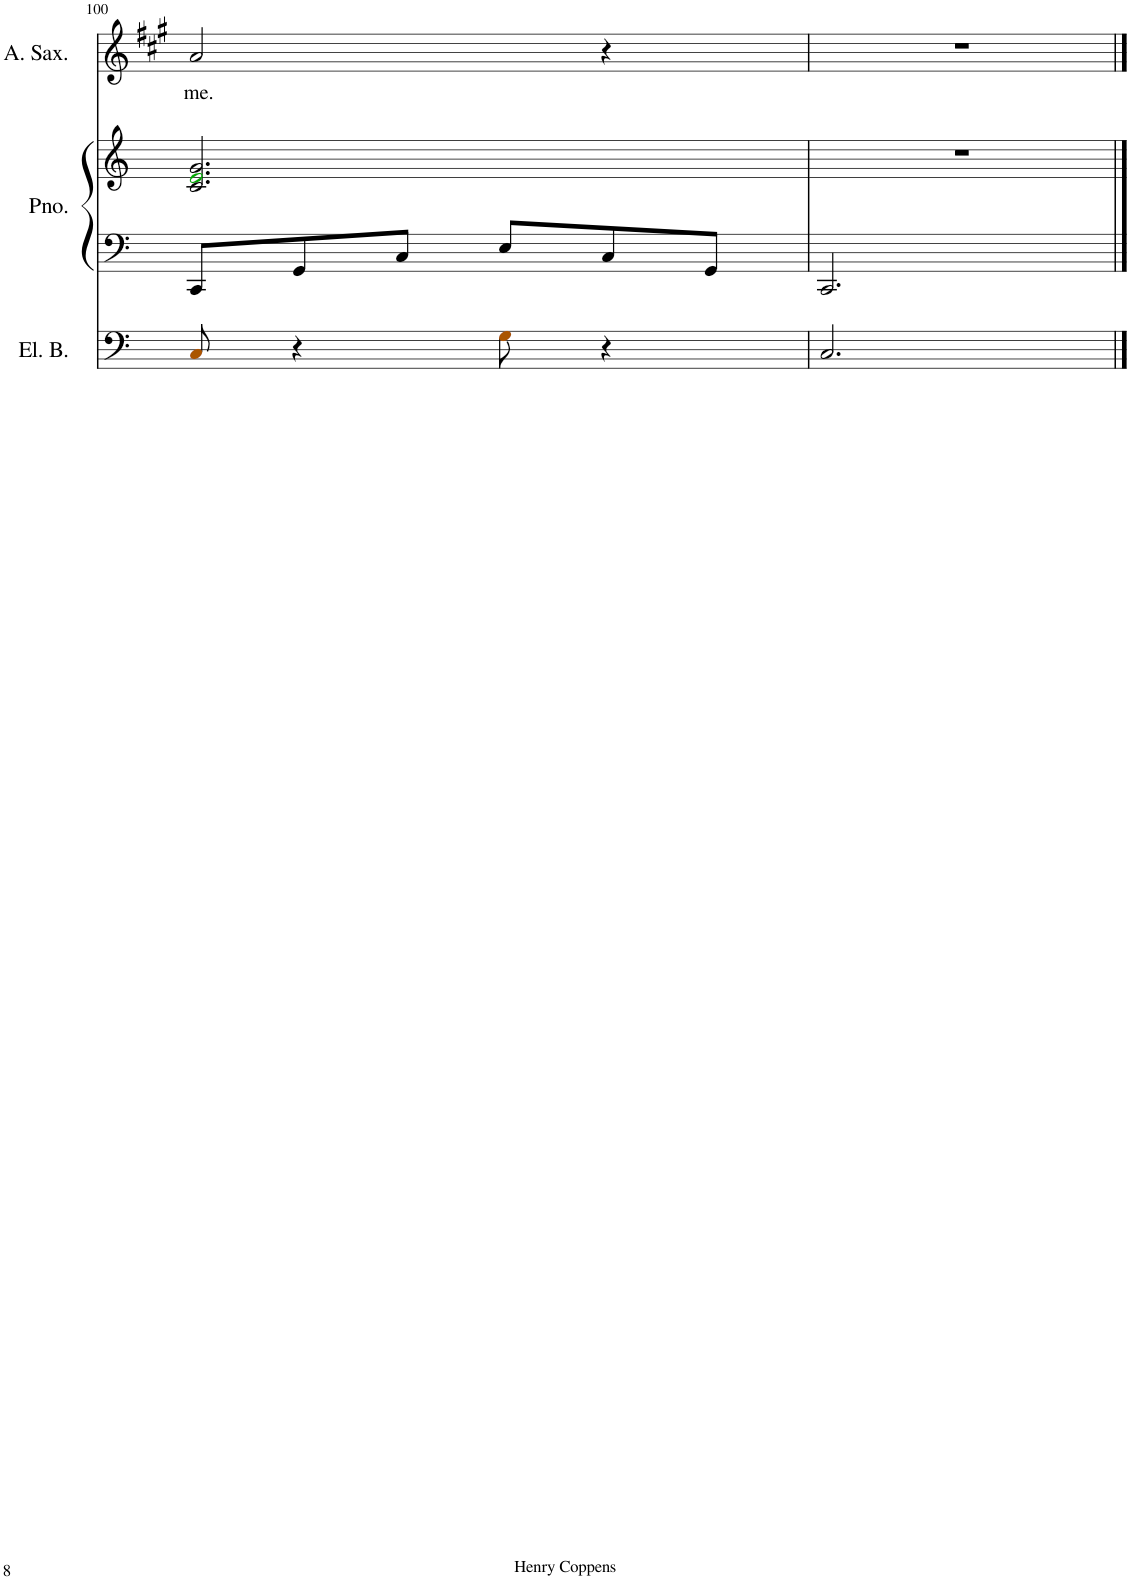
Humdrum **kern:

**kern	**kern	**kern	**kern	**text
*part3	*part2	*part2	*part1	*part1
*staff4	*staff3	*staff2	*staff1	*staff1
*I"Electric Bass	*I"Piano	*	*I"Alto Saxophone	*
*I'El. B.	*I'Pno.	*	*I'A. Sax.	*
!!LO:PB:g=z
*clefF4	*clefF4	*clefG2	*clefG2	*
*Trd7c12	*	*	*Trd5c9	*
*k[]	*k[]	*k[]	*k[f#c#g#]	*
*M6/8	*M6/8	*M6/8	*M6/8	*
=100	=100	=100	=100	=100
!	!	!	!	!LO:LY:b
8Ci/	8CC/L	2.c/ 2.ej/ 2.g/	2a/	me.
4r	8GG/	.	.	.
.	8C/J	.	.	.
8Gi\	8E/L	.	.	.
4r	8C/	.	4r	.
.	8GG/J	.	.	.
=101	=101	=101	=101	=101
2.C/	2.CC/	2.r	2.r	.
==	==	==	==	==
*-	*-	*-	*-	*-
